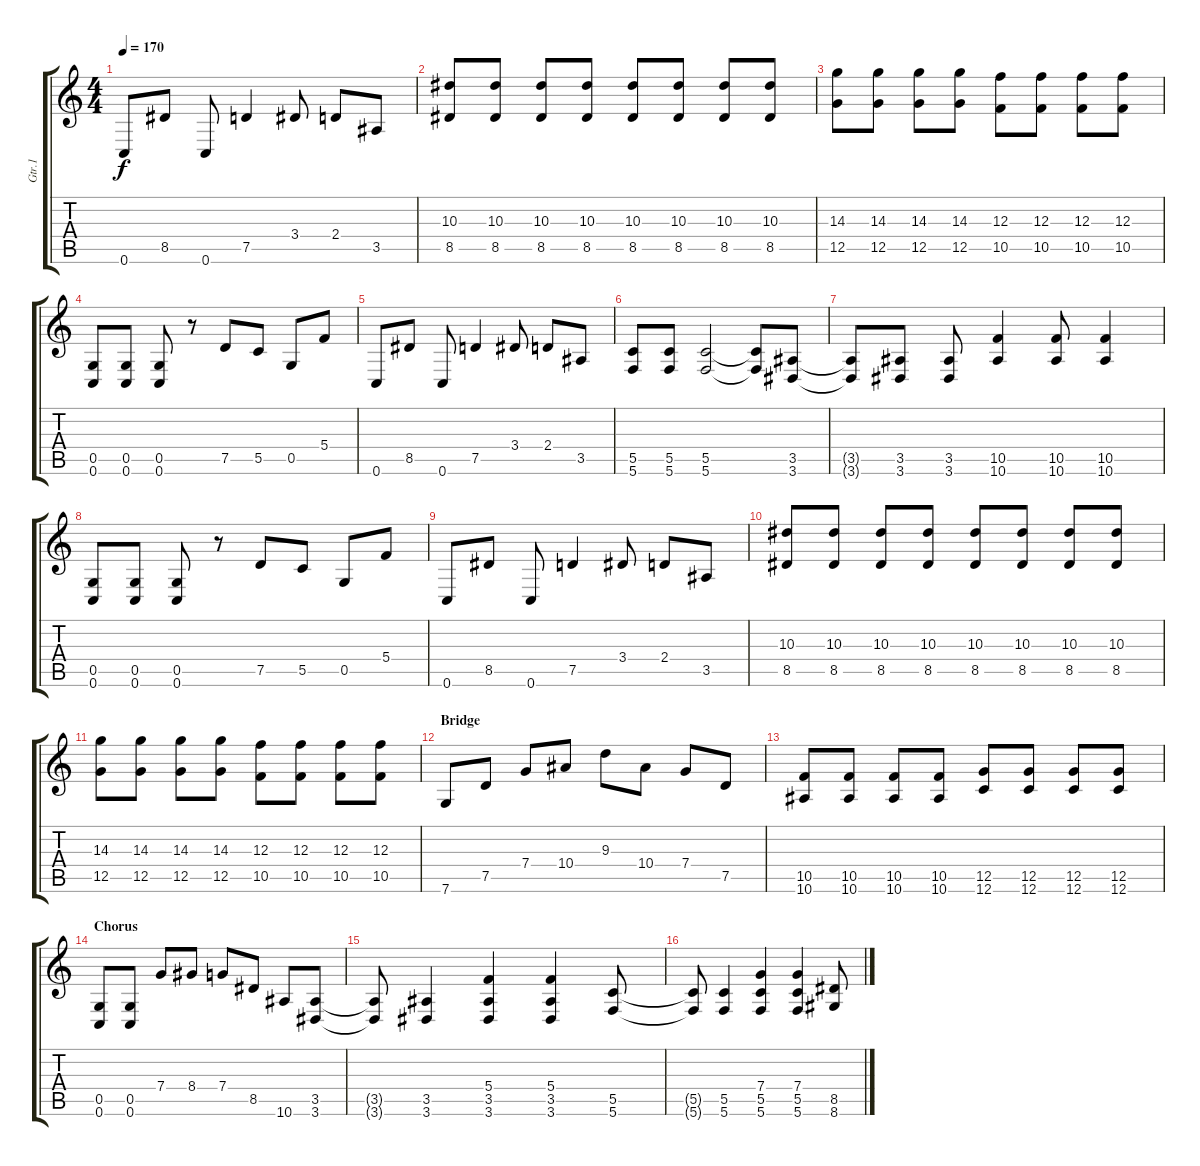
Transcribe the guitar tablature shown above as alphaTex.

\track ("Gtr.1" "Gtr.1") {instrument distortionguitar}
\staff {score tabs}
\tuning (D4 A3 F3 C3 G2 C2) {hide}
\ts (4 4)
\tempo 170
\clef g2
\ks c
0.6.8{dy f} 8.5.8 0.6.8 7.5.4 3.4.8 2.4.8 3.5.8 |
(10.3 8.5).8 (10.3 8.5).8 (10.3 8.5).8 (10.3 8.5).8 (10.3 8.5).8 (10.3 8.5).8 (10.3 8.5).8 (10.3 8.5).8 |
(14.3 12.5).8 (14.3 12.5).8 (14.3 12.5).8 (14.3 12.5).8 (12.3 10.5).8 (12.3 10.5).8 (12.3 10.5).8 (12.3 10.5).8 |
(0.5 0.6).8 (0.5 0.6).8 (0.5 0.6).8 r.8 7.5.8 5.5.8 0.5.8 5.4.8 |
0.6.8 8.5.8 0.6.8 7.5.4 3.4.8 2.4.8 3.5.8 |
(5.5 5.6).8 (5.5 5.6).8 (5.5 5.6).2 (5.5{t} 5.6{t}).8 (3.5 3.6).8 |
(3.5{t} 3.6{t}).8 (3.5 3.6).8 (3.5 3.6).8 (10.5 10.6).4 (10.5 10.6).8 (10.5 10.6).4 |
(0.5 0.6).8 (0.5 0.6).8 (0.5 0.6).8 r.8 7.5.8 5.5.8 0.5.8 5.4.8 |
0.6.8 8.5.8 0.6.8 7.5.4 3.4.8 2.4.8 3.5.8 |
(10.3 8.5).8 (10.3 8.5).8 (10.3 8.5).8 (10.3 8.5).8 (10.3 8.5).8 (10.3 8.5).8 (10.3 8.5).8 (10.3 8.5).8 |
(14.3 12.5).8 (14.3 12.5).8 (14.3 12.5).8 (14.3 12.5).8 (12.3 10.5).8 (12.3 10.5).8 (12.3 10.5).8 (12.3 10.5).8 |
\section ("" "Bridge")
7.6.8 7.5.8 7.4.8 10.4.8 9.3.8 10.4.8 7.4.8 7.5.8 |
(10.5 10.6).8 (10.5 10.6).8 (10.5 10.6).8 (10.5 10.6).8 (12.5 12.6).8 (12.5 12.6).8 (12.5 12.6).8 (12.5 12.6).8 |
\section ("" "Chorus")
(0.5 0.6).8 (0.5 0.6).8 7.4.8 8.4.8 7.4.8 8.5.8 10.6.8 (3.5 3.6).8 |
(3.5{t} 3.6{t}).8 (3.5 3.6).4 (5.4 3.5 3.6).4 (5.4 3.5 3.6).4 (5.5 5.6).8 |
(5.5{t} 5.6{t}).8 (5.5 5.6).4 (7.4 5.5 5.6).4 (7.4 5.5 5.6).4 (8.5 8.6).8
